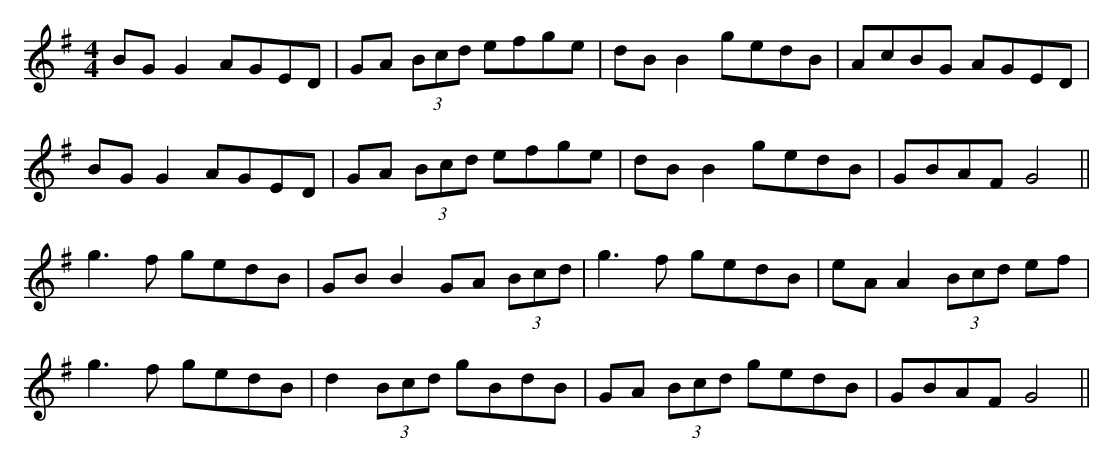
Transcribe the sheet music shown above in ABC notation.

X:1
M:4/4
K:G
BG G2 AGED|GA (3Bcd efge|dB B2 gedB|AcBG AGED|
BG G2 AGED|GA (3Bcd efge|dB B2 gedB|GBAF G4||
g3f gedB|GB B2 GA (3Bcd|g3f gedB|eA A2 (3Bcd ef|
g3f gedB|d2 (3Bcd gBdB|GA (3Bcd gedB|GBAF G4||
